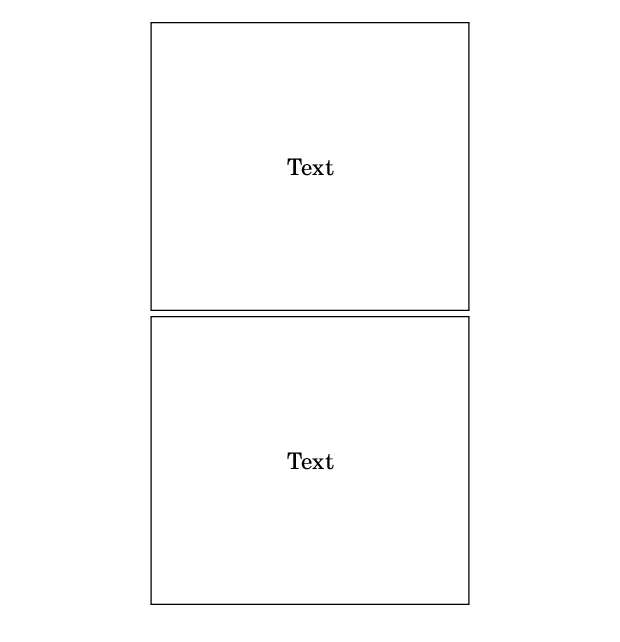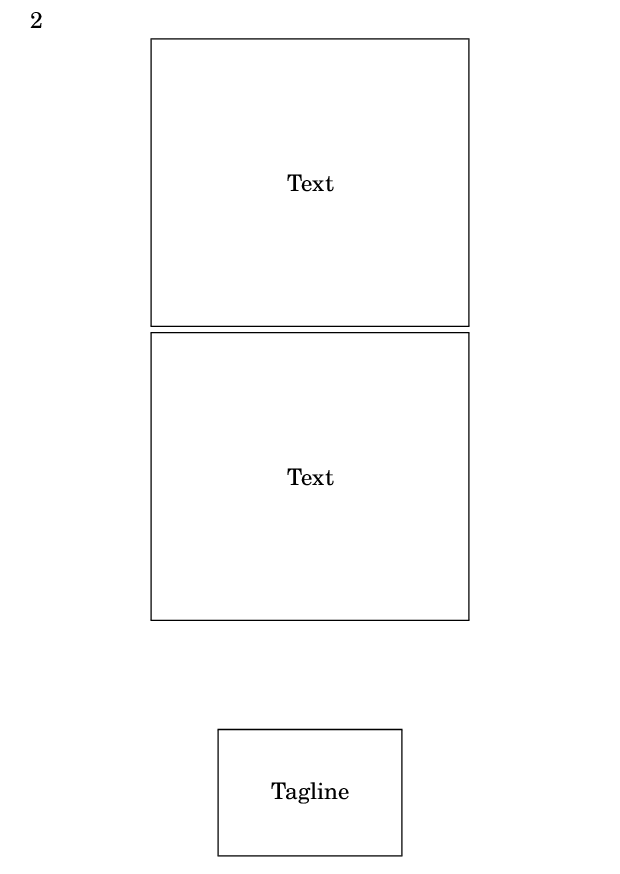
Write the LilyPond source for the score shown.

\version "2.14.0"
#(set-default-paper-size "a6")

\header {
  texidoc = "Minimal page breaker: special case when the last system is moved
to an other page when there is not enough space because of the tagline."
}

textBox = \markup \fill-line { \override #'(box-padding . 13) \box Text }

\book {
  \header {
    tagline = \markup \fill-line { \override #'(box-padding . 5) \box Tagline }
  }
  \paper {
    #(define page-breaking ly:minimal-breaking) 
  }

  \markup \textBox
  \markup \textBox
  \markup \textBox
  \markup \textBox
}